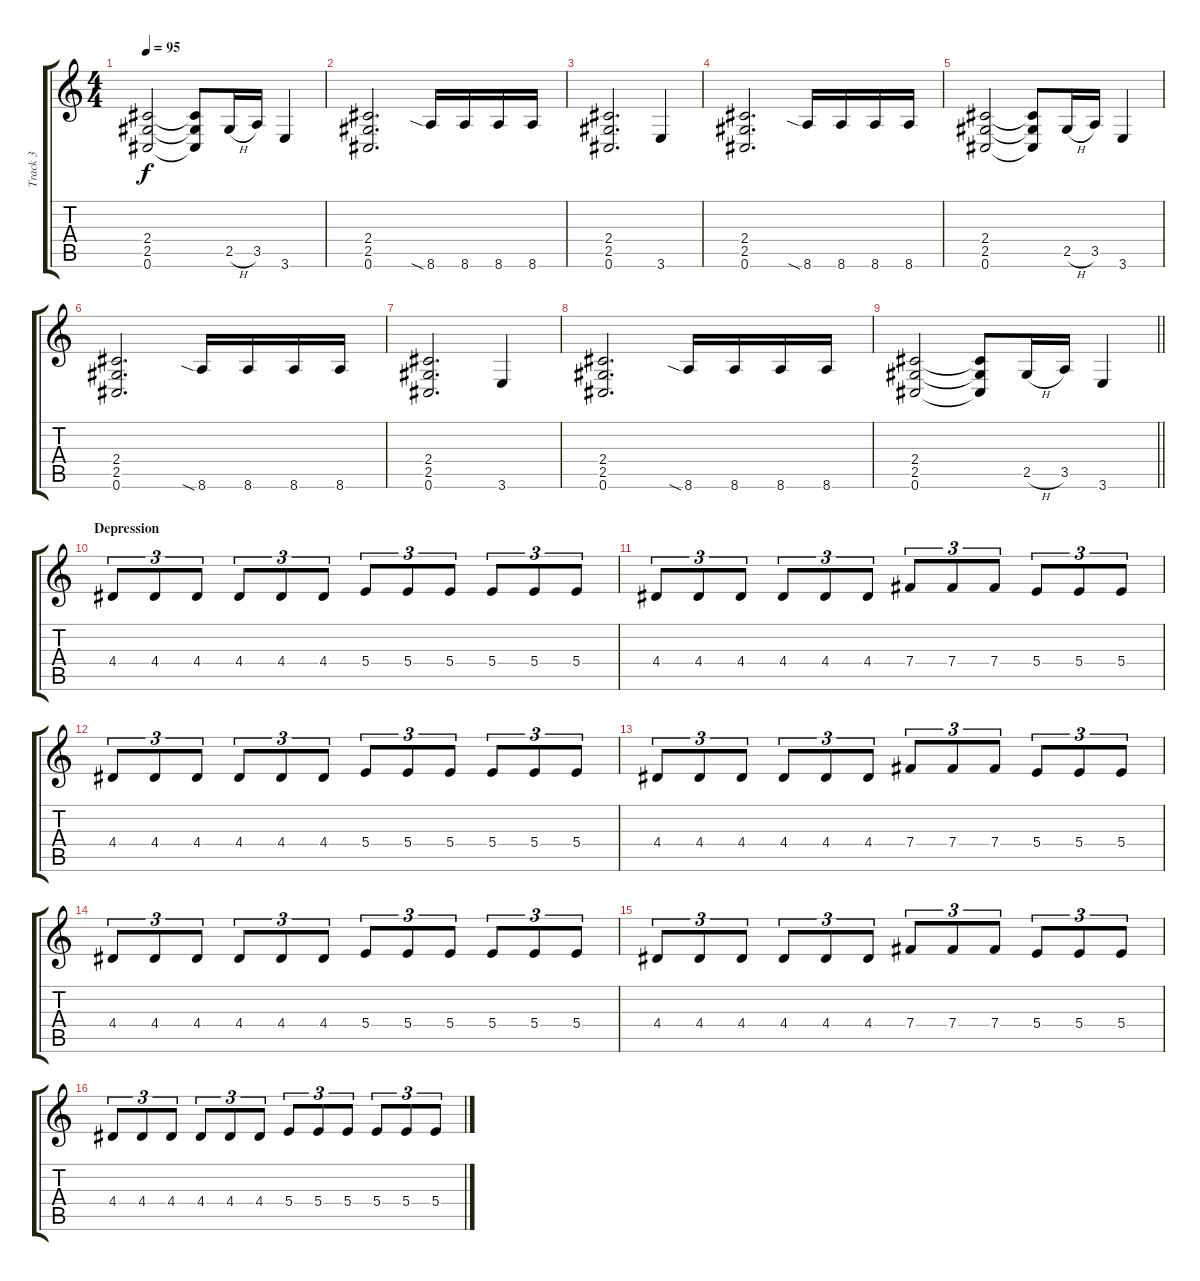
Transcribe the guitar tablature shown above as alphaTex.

\track ("Track 3" "Track 3") {instrument distortionguitar}
\staff {score tabs}
\tuning (Db4 Ab3 E3 B2 Gb2 Db2) {hide}
\ts (4 4)
\tempo 95
\clef g2
\ks c
(2.4 2.5 0.6).2{dy f} (2.4{t} 2.5{t} 0.6{t}).8 2.5{h}.16 3.5.16 3.6.4 |
(2.4 2.5 0.6).2{d} 8.6{sia}.16 8.6.16 8.6.16 8.6.16 |
(2.4 2.5 0.6).2{d} 3.6.4 |
(2.4 2.5 0.6).2{d} 8.6{sia}.16 8.6.16 8.6.16 8.6.16 |
(2.4 2.5 0.6).2 (2.4{t} 2.5{t} 0.6{t}).8 2.5{h}.16 3.5.16 3.6.4 |
(2.4 2.5 0.6).2{d} 8.6{sia}.16 8.6.16 8.6.16 8.6.16 |
(2.4 2.5 0.6).2{d} 3.6.4 |
(2.4 2.5 0.6).2{d} 8.6{sia}.16 8.6.16 8.6.16 8.6.16 |
\barLineRight lightlight
(2.4 2.5 0.6).2 (2.4{t} 2.5{t} 0.6{t}).8 2.5{h}.16 3.5.16 3.6.4 |
\section ("" "Depression")
4.4.8{tu (3 2)} 4.4.8{tu (3 2)} 4.4.8{tu (3 2)} 4.4.8{tu (3 2)} 4.4.8{tu (3 2)} 4.4.8{tu (3 2)} 5.4.8{tu (3 2)} 5.4.8{tu (3 2)} 5.4.8{tu (3 2)} 5.4.8{tu (3 2)} 5.4.8{tu (3 2)} 5.4.8{tu (3 2)} |
4.4.8{tu (3 2)} 4.4.8{tu (3 2)} 4.4.8{tu (3 2)} 4.4.8{tu (3 2)} 4.4.8{tu (3 2)} 4.4.8{tu (3 2)} 7.4.8{tu (3 2)} 7.4.8{tu (3 2)} 7.4.8{tu (3 2)} 5.4.8{tu (3 2)} 5.4.8{tu (3 2)} 5.4.8{tu (3 2)} |
4.4.8{tu (3 2)} 4.4.8{tu (3 2)} 4.4.8{tu (3 2)} 4.4.8{tu (3 2)} 4.4.8{tu (3 2)} 4.4.8{tu (3 2)} 5.4.8{tu (3 2)} 5.4.8{tu (3 2)} 5.4.8{tu (3 2)} 5.4.8{tu (3 2)} 5.4.8{tu (3 2)} 5.4.8{tu (3 2)} |
4.4.8{tu (3 2)} 4.4.8{tu (3 2)} 4.4.8{tu (3 2)} 4.4.8{tu (3 2)} 4.4.8{tu (3 2)} 4.4.8{tu (3 2)} 7.4.8{tu (3 2)} 7.4.8{tu (3 2)} 7.4.8{tu (3 2)} 5.4.8{tu (3 2)} 5.4.8{tu (3 2)} 5.4.8{tu (3 2)} |
4.4.8{tu (3 2)} 4.4.8{tu (3 2)} 4.4.8{tu (3 2)} 4.4.8{tu (3 2)} 4.4.8{tu (3 2)} 4.4.8{tu (3 2)} 5.4.8{tu (3 2)} 5.4.8{tu (3 2)} 5.4.8{tu (3 2)} 5.4.8{tu (3 2)} 5.4.8{tu (3 2)} 5.4.8{tu (3 2)} |
4.4.8{tu (3 2)} 4.4.8{tu (3 2)} 4.4.8{tu (3 2)} 4.4.8{tu (3 2)} 4.4.8{tu (3 2)} 4.4.8{tu (3 2)} 7.4.8{tu (3 2)} 7.4.8{tu (3 2)} 7.4.8{tu (3 2)} 5.4.8{tu (3 2)} 5.4.8{tu (3 2)} 5.4.8{tu (3 2)} |
4.4.8{tu (3 2)} 4.4.8{tu (3 2)} 4.4.8{tu (3 2)} 4.4.8{tu (3 2)} 4.4.8{tu (3 2)} 4.4.8{tu (3 2)} 5.4.8{tu (3 2)} 5.4.8{tu (3 2)} 5.4.8{tu (3 2)} 5.4.8{tu (3 2)} 5.4.8{tu (3 2)} 5.4.8{tu (3 2)}
